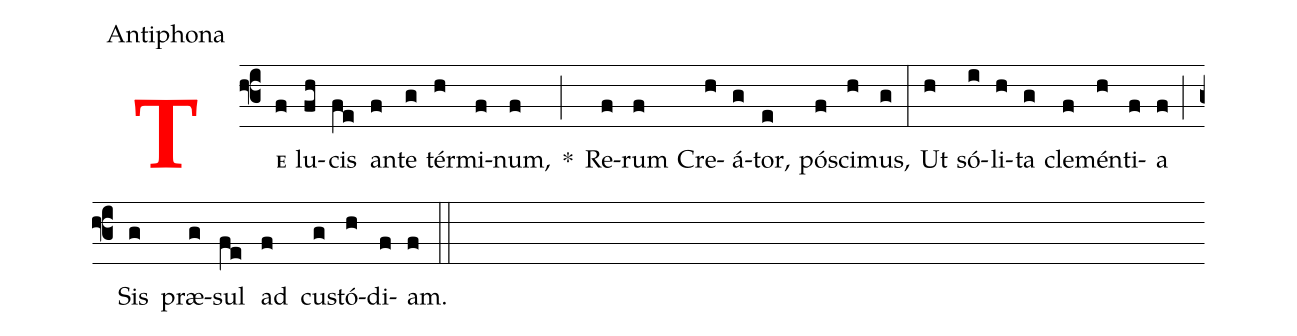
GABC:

office-part: Antiphona;
%%
<v>\bf\textcolor{red}{T}</v><v>\bf\scriptsize{E}</v>(f3f) lu(fh)cis(fe) an(f)te(g) tér(h)mi(f)num,(f) *(;)
Re(f)rum(f) Cre(h)á(g)tor,(e) pós(f)ci(h)mus,(g) (:) Ut(h) só(i)li(h)ta(g) cle(f)mén(h)ti(f)a(f) (;) Sis(g) præ(g)sul(fe) ad(f) cu(g)stó(h)di(f)am.(f) (::)
